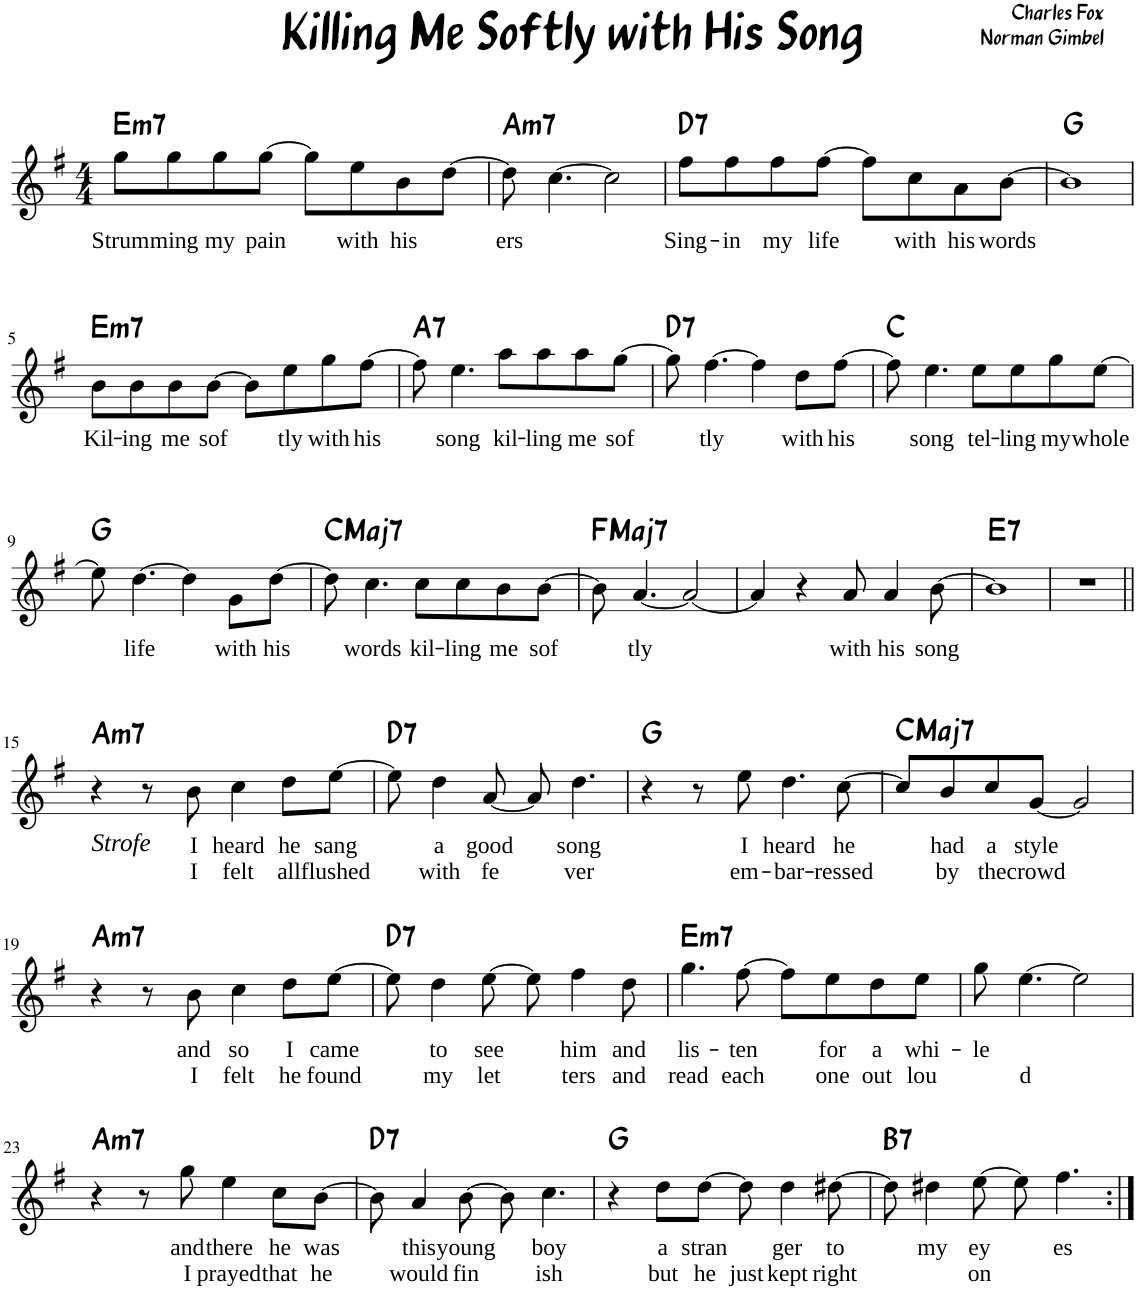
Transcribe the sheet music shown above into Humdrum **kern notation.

**kern	**text	**text	**harte
*part1	*part1	*part1	*part1
*staff1	*staff1	*staff1	*
*clefG2	*	*	*
*k[f#]	*	*	*
*M4/4	*	*	*
=1	=1	=1	=1
!	!LO:LY:b	!	!LO:H:kt=m7
8gg\L	Strum-	.	E:min7
!	!LO:LY:b	!	!
8gg\	-ming	.	.
!	!LO:LY:b	!	!
8gg\	my	.	.
!	!LO:LY:b	!	!
[8gg\J	pain	.	.
8gg\L]	.	.	.
!	!LO:LY:b	!	!
8ee\	with	.	.
!	!LO:LY:b	!	!
8b\	his	.	.
[8dd\J	.	.	.
=2	=2	=2	=2
!	!LO:LY:b	!	!LO:H:kt=m7
8dd\]	ers	.	A:min7
[4.cc\	.	.	.
2cc\]	.	.	.
=3	=3	=3	=3
!	!LO:LY:b	!	!LO:H:kt=7
8ff#\L	Sing-	.	D:7
!	!LO:LY:b	!	!
8ff#\	-in	.	.
!	!LO:LY:b	!	!
8ff#\	my	.	.
!	!LO:LY:b	!	!
[8ff#\J	life	.	.
8ff#\L]	.	.	.
!	!LO:LY:b	!	!
8cc\	with	.	.
!	!LO:LY:b	!	!
8a\	his	.	.
!	!LO:LY:b	!	!
[8b\J	words	.	.
=4	=4	=4	=4
!	!	!	!LO:H:kt=N.C.
1b]	.	.	N
!!LO:LB:g=z
=5	=5	=5	=5
!	!LO:LY:b	!	!LO:H:kt=m7
8b\L	Kil-	.	E:min7
!	!LO:LY:b	!	!
8b\	-ing	.	.
!	!LO:LY:b	!	!
8b\	me	.	.
!	!LO:LY:b	!	!
[8b\J	sof	.	.
8b\L]	.	.	.
!	!LO:LY:b	!	!
8ee\	tly	.	.
!	!LO:LY:b	!	!
8gg\	with	.	.
!	!LO:LY:b	!	!
[8ff#\J	his	.	.
=6	=6	=6	=6
!	!	!	!LO:H:kt=7
8ff#\]	.	.	A:7
!	!LO:LY:b	!	!
4.ee\	song	.	.
!	!LO:LY:b	!	!
8aa\L	kil-	.	.
!	!LO:LY:b	!	!
8aa\	-ling	.	.
!	!LO:LY:b	!	!
8aa\	me	.	.
!	!LO:LY:b	!	!
[8gg\J	sof	.	.
=7	=7	=7	=7
!	!	!	!LO:H:kt=7
8gg\]	.	.	D:7
!	!LO:LY:b	!	!
[4.ff#\	tly	.	.
4ff#\]	.	.	.
!	!LO:LY:b	!	!
8dd\L	with	.	.
!	!LO:LY:b	!	!
[8ff#\J	his	.	.
=8	=8	=8	=8
!	!	!	!LO:H:kt=N.C.
8ff#\]	.	.	N
!	!LO:LY:b	!	!
4.ee\	song	.	.
!	!LO:LY:b	!	!
8ee\L	tel-	.	.
!	!LO:LY:b	!	!
8ee\	-ling	.	.
!	!LO:LY:b	!	!
8gg\	my	.	.
!	!LO:LY:b	!	!
[8ee\J	whole	.	.
!!LO:LB:g=z
=9	=9	=9	=9
!	!	!	!LO:H:kt=N.C.
8ee\]	.	.	N
!	!LO:LY:b	!	!
[4.dd\	life	.	.
4dd\]	.	.	.
!	!LO:LY:b	!	!
8g\L	with	.	.
!	!LO:LY:b	!	!
[8dd\J	his	.	.
=10	=10	=10	=10
!	!	!	!LO:H:kt=Maj7
8dd\]	.	.	C:maj7
!	!LO:LY:b	!	!
4.cc\	words	.	.
!	!LO:LY:b	!	!
8cc\L	kil-	.	.
!	!LO:LY:b	!	!
8cc\	-ling	.	.
!	!LO:LY:b	!	!
8b\	me	.	.
!	!LO:LY:b	!	!
[8b\J	sof	.	.
=11	=11	=11	=11
!	!	!	!LO:H:kt=Maj7
8b\]	.	.	F:maj7
!	!LO:LY:b	!	!
[4.a/	tly	.	.
2a/_	.	.	.
=12	=12	=12	=12
4a/]	.	.	.
4r	.	.	.
!	!LO:LY:b	!	!
8a/	with	.	.
!	!LO:LY:b	!	!
4a/	his	.	.
!	!LO:LY:b	!	!
[8b\	song	.	.
=13	=13	=13	=13
!	!	!	!LO:H:kt=7
1b]	.	.	E:7
=14	=14	=14	=14
1r	.	.	.
!!LO:LB:g=z
=15||	=15||	=15||	=15||
!LO:TX:b:i:t=Strofe	!	!	!LO:H:kt=m7
4r	.	.	A:min7
8r	.	.	.
!	!LO:LY:b	!LO:LY:b	!
8b\	I	I	.
!	!LO:LY:b	!LO:LY:b	!
4cc\	heard	felt	.
!	!LO:LY:b	!LO:LY:b	!
8dd\L	he	all	.
!	!LO:LY:b	!LO:LY:b	!
[8ee\J	sang	flushed	.
=16	=16	=16	=16
!	!	!	!LO:H:kt=7
8ee\]	.	.	D:7
!	!LO:LY:b	!LO:LY:b	!
4dd\	a	with	.
!	!LO:LY:b	!LO:LY:b	!
[8a/	good	fe	.
8a/]	.	.	.
!	!LO:LY:b	!LO:LY:b	!
4.dd\	song	ver	.
=17	=17	=17	=17
!	!	!	!LO:H:kt=N.C.
4r	.	.	N
8r	.	.	.
!	!LO:LY:b	!LO:LY:b	!
8ee\	I	em-	.
!	!LO:LY:b	!LO:LY:b	!
4.dd\	heard	-bar-	.
!	!LO:LY:b	!LO:LY:b	!
[8cc\	he	-ressed	.
=18	=18	=18	=18
!	!	!	!LO:H:kt=Maj7
8cc/L]	.	.	C:maj7
!	!LO:LY:b	!LO:LY:b	!
8b/	had	by	.
!	!LO:LY:b	!LO:LY:b	!
8cc/	a	the	.
!	!LO:LY:b	!LO:LY:b	!
[8g/J	style	crowd	.
2g/]	.	.	.
!!LO:LB:g=z
=19	=19	=19	=19
!	!	!	!LO:H:kt=m7
4r	.	.	A:min7
8r	.	.	.
!	!LO:LY:b	!LO:LY:b	!
8b\	and	I	.
!	!LO:LY:b	!LO:LY:b	!
4cc\	so	felt	.
!	!LO:LY:b	!LO:LY:b	!
8dd\L	I	he	.
!	!LO:LY:b	!LO:LY:b	!
[8ee\J	came	found	.
=20	=20	=20	=20
!	!	!	!LO:H:kt=7
8ee\]	.	.	D:7
!	!LO:LY:b	!LO:LY:b	!
4dd\	to	my	.
!	!LO:LY:b	!LO:LY:b	!
[8ee\	see	let	.
8ee\]	.	.	.
!	!LO:LY:b	!LO:LY:b	!
4ff#\	him	ters	.
!	!LO:LY:b	!LO:LY:b	!
8dd\	and	and	.
=21	=21	=21	=21
!	!LO:LY:b	!LO:LY:b	!LO:H:kt=m7
4.gg\	lis-	read	E:min7
!	!LO:LY:b	!LO:LY:b	!
[8ff#\	-ten	each	.
8ff#\L]	.	.	.
!	!LO:LY:b	!LO:LY:b	!
8ee\	for	one	.
!	!LO:LY:b	!LO:LY:b	!
8dd\	a	out	.
!	!LO:LY:b	!LO:LY:b	!
8ee\J	whi-	lou	.
=22	=22	=22	=22
!	!LO:LY:b	!	!
8gg\	-le	.	.
!	!	!LO:LY:b	!
[4.ee\	.	d	.
2ee\]	.	.	.
!!LO:LB:g=z
=23	=23	=23	=23
!	!	!	!LO:H:kt=m7
4r	.	.	A:min7
8r	.	.	.
!	!LO:LY:b	!LO:LY:b	!
8gg\	and	I	.
!	!LO:LY:b	!LO:LY:b	!
4ee\	there	prayed	.
!	!LO:LY:b	!LO:LY:b	!
8cc\L	he	that	.
!	!LO:LY:b	!LO:LY:b	!
[8b\J	was	he	.
=24	=24	=24	=24
!	!	!	!LO:H:kt=7
8b\]	.	.	D:7
!	!LO:LY:b	!LO:LY:b	!
4a/	this	would	.
!	!LO:LY:b	!LO:LY:b	!
[8b\	young	fin	.
8b\]	.	.	.
!	!LO:LY:b	!LO:LY:b	!
4.cc\	boy	ish	.
=25	=25	=25	=25
!	!	!	!LO:H:kt=N.C.
4r	.	.	N
!	!LO:LY:b	!LO:LY:b	!
8dd\L	a	but	.
!	!LO:LY:b	!LO:LY:b	!
[8dd\J	stran	he	.
!	!	!LO:LY:b	!
8dd\]	.	just	.
!	!LO:LY:b	!LO:LY:b	!
4dd\	ger	kept	.
!	!LO:LY:b	!LO:LY:b	!
[8dd#X\	to	right	.
=26	=26	=26	=26
!	!	!	!LO:H:kt=7
8dd#\]	.	.	B:7
!	!LO:LY:b	!	!
4dd#X\	my	.	.
!	!LO:LY:b	!LO:LY:b	!
[8ee\	ey	on	.
8ee\]	.	.	.
!	!LO:LY:b	!	!
4.ff#\	es	.	.
=:|!	=:|!	=:|!	=:|!
*-	*-	*-	*-
